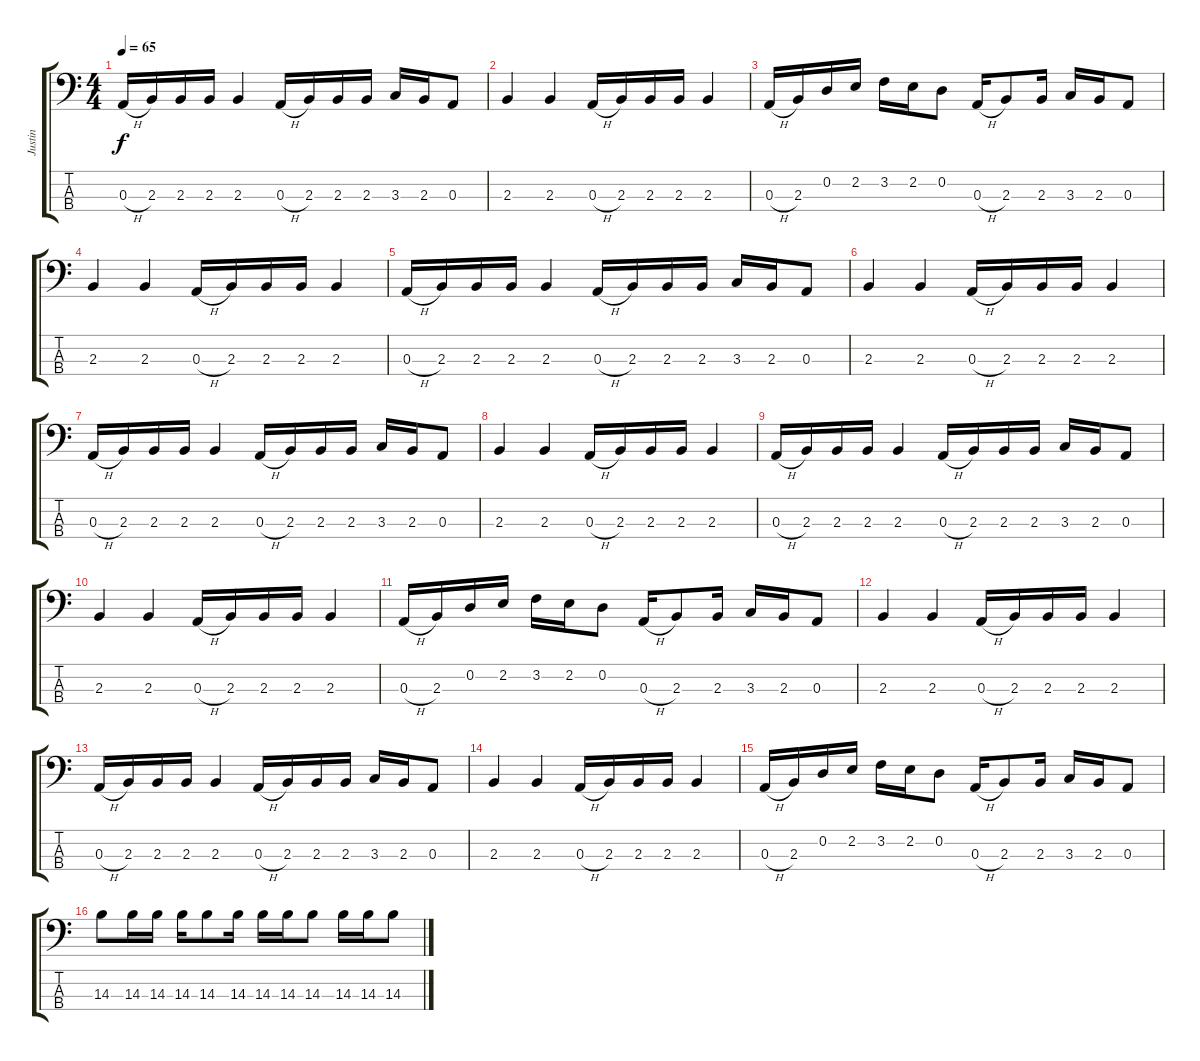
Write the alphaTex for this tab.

\track ("Justin" "Justin") {instrument slapbass2}
\staff {score tabs}
\tuning (G2 D2 A1 E1) {hide}
\ts (4 4)
\tempo 65
\clef f4
\ks c
0.3{h}.16{dy f} 2.3.16 2.3.16 2.3.16 2.3.4 0.3{h}.16 2.3.16 2.3.16 2.3.16 3.3.16 2.3.16 0.3.8 |
2.3.4 2.3.4 0.3{h}.16 2.3.16 2.3.16 2.3.16 2.3.4 |
0.3{h}.16 2.3.16 0.2.16 2.2.16 3.2.16 2.2.16 0.2.8 0.3{h}.16 2.3.8 2.3.16 3.3.16 2.3.16 0.3.8 |
2.3.4 2.3.4 0.3{h}.16 2.3.16 2.3.16 2.3.16 2.3.4 |
0.3{h}.16 2.3.16 2.3.16 2.3.16 2.3.4 0.3{h}.16 2.3.16 2.3.16 2.3.16 3.3.16 2.3.16 0.3.8 |
2.3.4 2.3.4 0.3{h}.16 2.3.16 2.3.16 2.3.16 2.3.4 |
0.3{h}.16 2.3.16 2.3.16 2.3.16 2.3.4 0.3{h}.16 2.3.16 2.3.16 2.3.16 3.3.16 2.3.16 0.3.8 |
2.3.4 2.3.4 0.3{h}.16 2.3.16 2.3.16 2.3.16 2.3.4 |
0.3{h}.16 2.3.16 2.3.16 2.3.16 2.3.4 0.3{h}.16 2.3.16 2.3.16 2.3.16 3.3.16 2.3.16 0.3.8 |
2.3.4 2.3.4 0.3{h}.16 2.3.16 2.3.16 2.3.16 2.3.4 |
0.3{h}.16 2.3.16 0.2.16 2.2.16 3.2.16 2.2.16 0.2.8 0.3{h}.16 2.3.8 2.3.16 3.3.16 2.3.16 0.3.8 |
2.3.4 2.3.4 0.3{h}.16 2.3.16 2.3.16 2.3.16 2.3.4 |
0.3{h}.16 2.3.16 2.3.16 2.3.16 2.3.4 0.3{h}.16 2.3.16 2.3.16 2.3.16 3.3.16 2.3.16 0.3.8 |
2.3.4 2.3.4 0.3{h}.16 2.3.16 2.3.16 2.3.16 2.3.4 |
0.3{h}.16 2.3.16 0.2.16 2.2.16 3.2.16 2.2.16 0.2.8 0.3{h}.16 2.3.8 2.3.16 3.3.16 2.3.16 0.3.8 |
14.3.8 14.3.16 14.3.16 14.3.16 14.3.8 14.3.16 14.3.16 14.3.16 14.3.8 14.3.16 14.3.16 14.3.8
